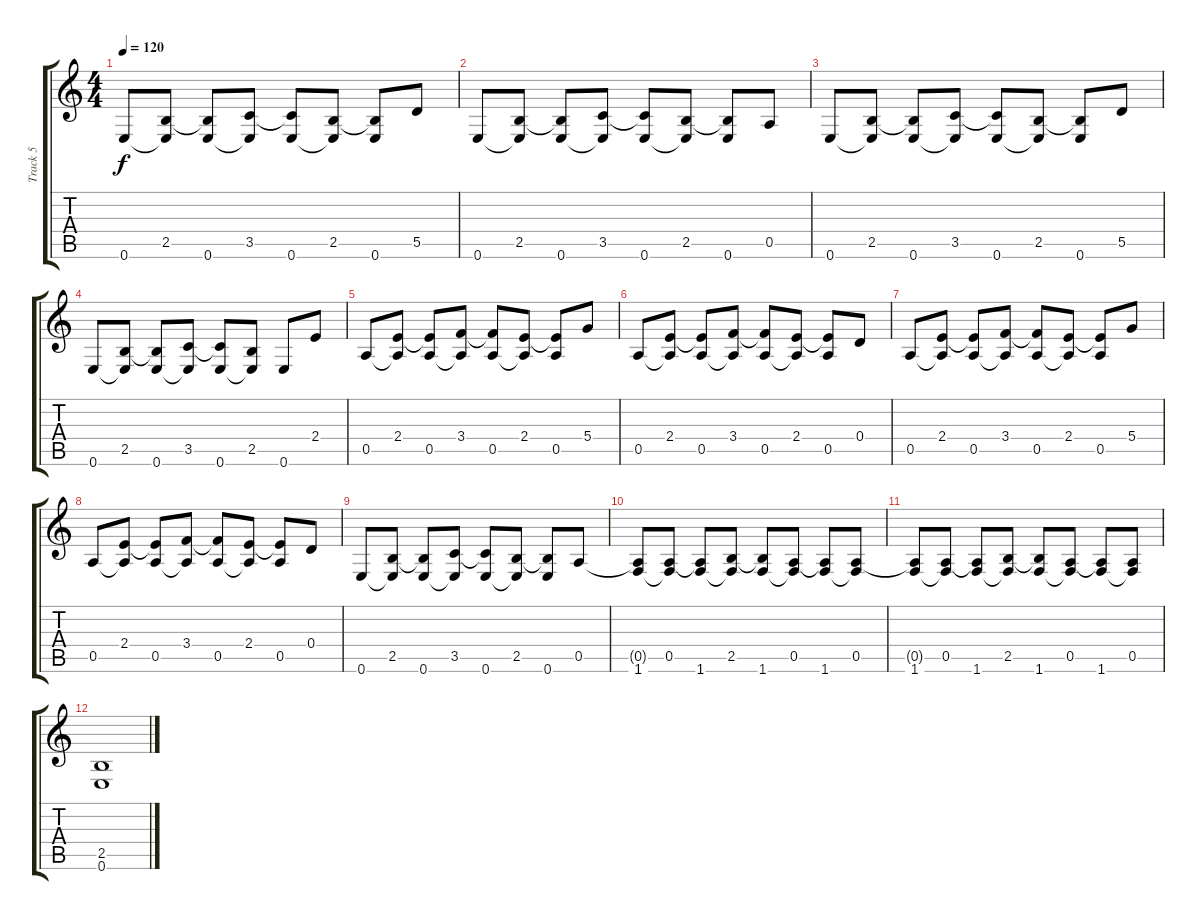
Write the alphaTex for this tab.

\track ("Track 5" "Track 5") {instrument acousticguitarsteel}
\staff {score tabs}
\tuning (E4 B3 G3 D3 A2 E2) {hide}
\ts (4 4)
\tempo 120
\clef g2
\ks c
0.6.8{dy f} (2.5 0.6{t}).8 (2.5{t} 0.6).8 (3.5 0.6{t}).8 (3.5{t} 0.6).8 (2.5 0.6{t}).8 (2.5{t} 0.6).8 5.5.8 |
0.6.8 (2.5 0.6{t}).8 (2.5{t} 0.6).8 (3.5 0.6{t}).8 (3.5{t} 0.6).8 (2.5 0.6{t}).8 (2.5{t} 0.6).8 0.5.8 |
0.6.8 (2.5 0.6{t}).8 (2.5{t} 0.6).8 (3.5 0.6{t}).8 (3.5{t} 0.6).8 (2.5 0.6{t}).8 (2.5{t} 0.6).8 5.5.8 |
0.6.8 (2.5 0.6{t}).8 (2.5{t} 0.6).8 (3.5 0.6{t}).8 (3.5{t} 0.6).8 (2.5 0.6{t}).8 0.6.8 2.4.8 |
0.5.8 (2.4 0.5{t}).8 (2.4{t} 0.5).8 (3.4 0.5{t}).8 (3.4{t} 0.5).8 (2.4 0.5{t}).8 (2.4{t} 0.5).8 5.4.8 |
0.5.8 (2.4 0.5{t}).8 (2.4{t} 0.5).8 (3.4 0.5{t}).8 (3.4{t} 0.5).8 (2.4 0.5{t}).8 (2.4{t} 0.5).8 0.4.8 |
0.5.8 (2.4 0.5{t}).8 (2.4{t} 0.5).8 (3.4 0.5{t}).8 (3.4{t} 0.5).8 (2.4 0.5{t}).8 (2.4{t} 0.5).8 5.4.8 |
0.5.8 (2.4 0.5{t}).8 (2.4{t} 0.5).8 (3.4 0.5{t}).8 (3.4{t} 0.5).8 (2.4 0.5{t}).8 (2.4{t} 0.5).8 0.4.8 |
0.6.8 (2.5 0.6{t}).8 (2.5{t} 0.6).8 (3.5 0.6{t}).8 (3.5{t} 0.6).8 (2.5 0.6{t}).8 (2.5{t} 0.6).8 0.5.8 |
(0.5{t} 1.6).8 (0.5 1.6{t}).8 (0.5{t} 1.6).8 (2.5 1.6{t}).8 (2.5{t} 1.6).8 (0.5 1.6{t}).8 (0.5{t} 1.6).8 (0.5 1.6{t}).8 |
(0.5{t} 1.6).8 (0.5 1.6{t}).8 (0.5{t} 1.6).8 (2.5 1.6{t}).8 (2.5{t} 1.6).8 (0.5 1.6{t}).8 (0.5{t} 1.6).8 (0.5 1.6{t}).8 |
(2.5 0.6).1
